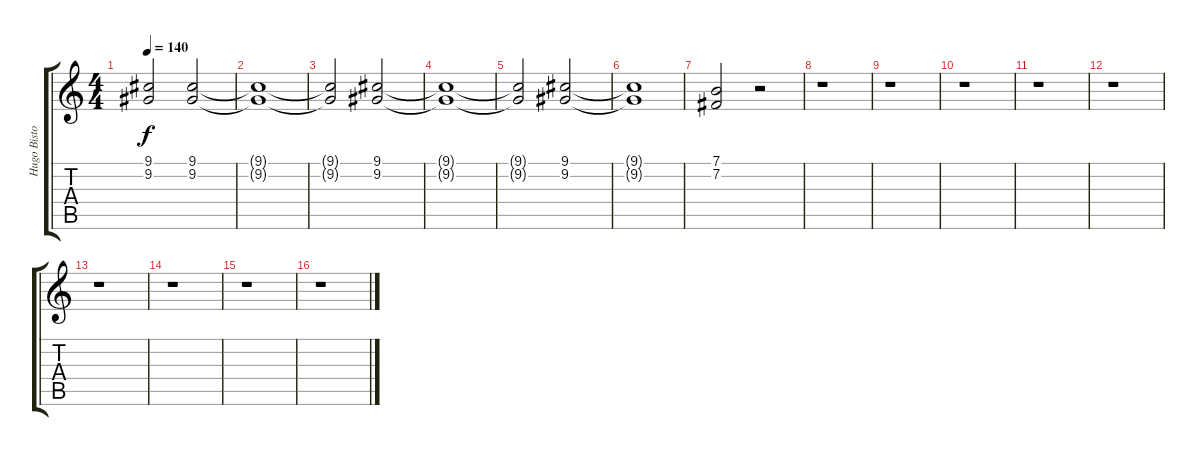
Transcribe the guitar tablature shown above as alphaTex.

\track ("Hugo Bistolfi" "Hugo Bisto") {instrument synthstrings1}
\staff {score tabs}
\tuning (E4 B3 G3 D3 A2 E2) {hide}
\ts (4 4)
\tempo 140
\clef g2
\ks c
(9.1{t} 9.2{t}).2{dy f} (9.1 9.2).2 |
(9.1{t} 9.2{t}).1 |
(9.1{t} 9.2{t}).2 (9.1 9.2).2 |
(9.1{t} 9.2{t}).1 |
(9.1{t} 9.2{t}).2 (9.1 9.2).2 |
(9.1{t} 9.2{t}).1 |
(7.1 7.2).2 r.2 |
r.1 |
r.1 |
r.1 |
r.1 |
r.1 |
r.1 |
r.1 |
r.1 |
r.1
